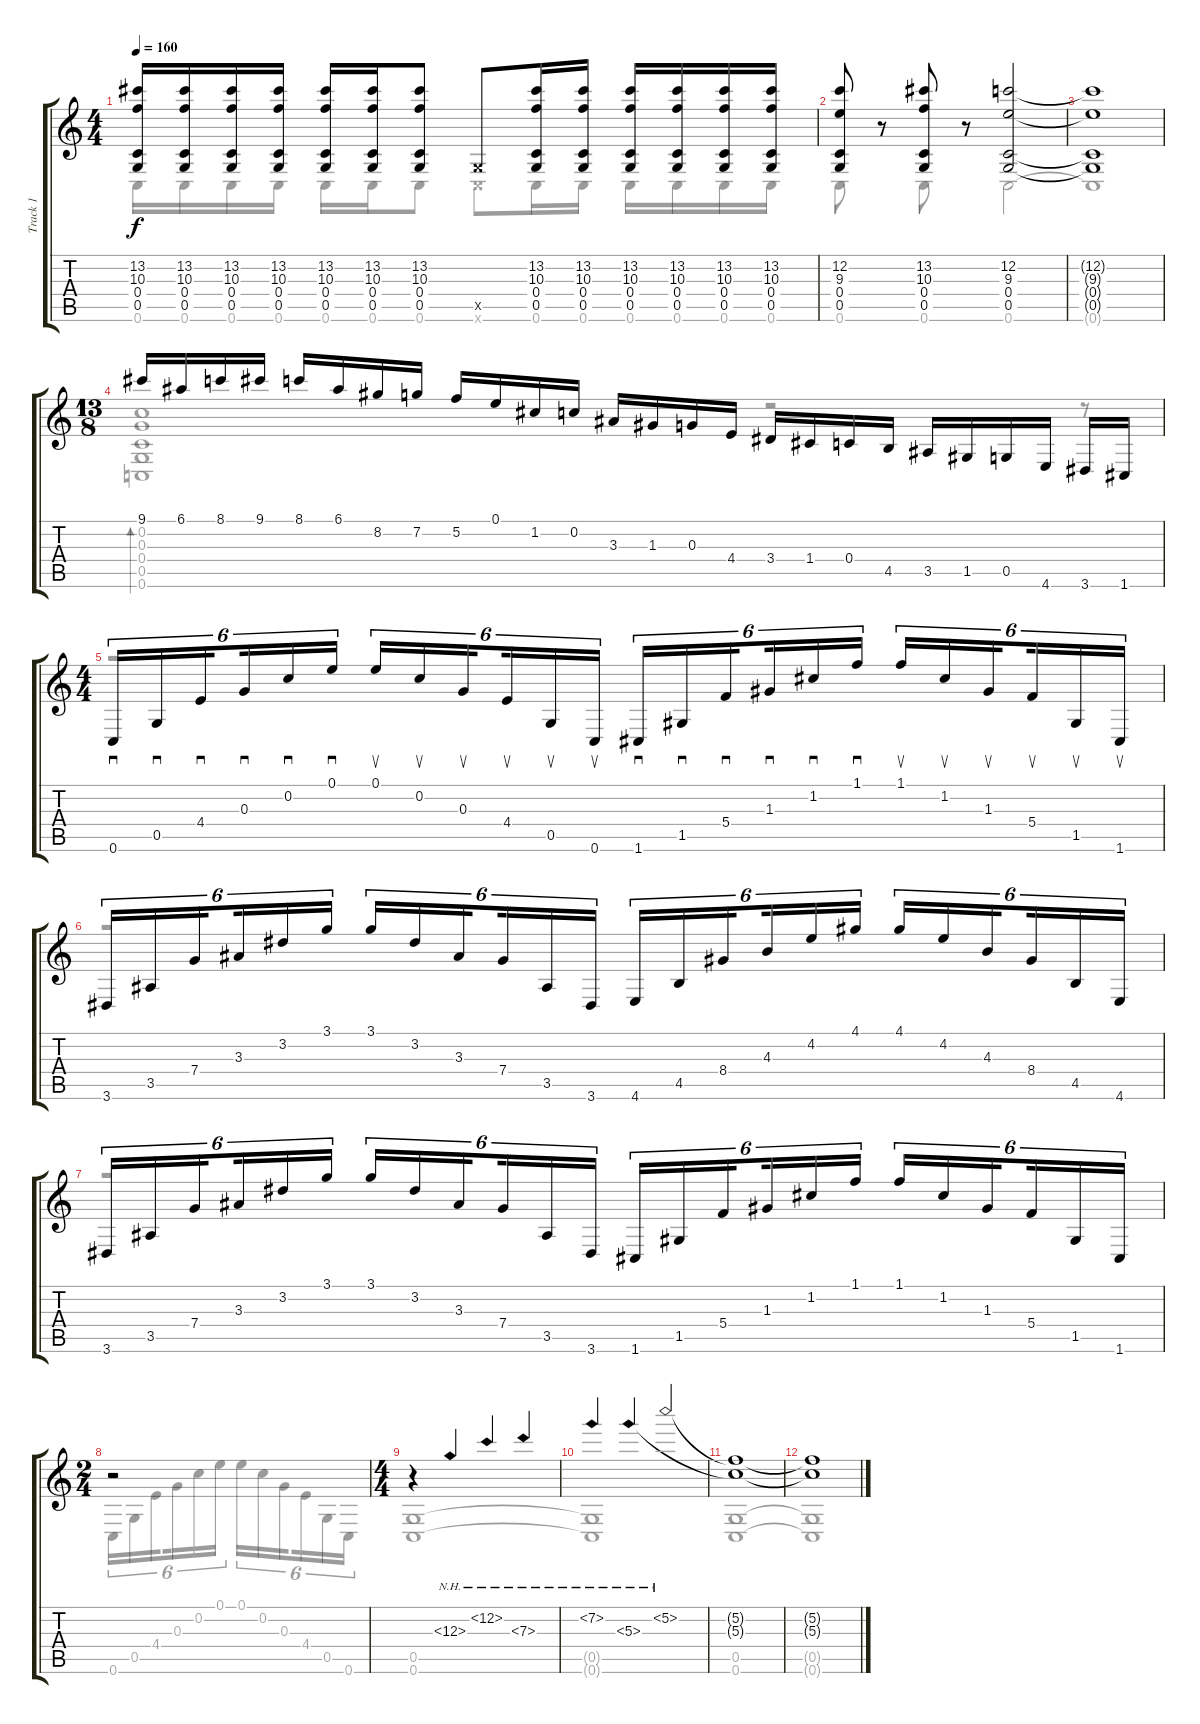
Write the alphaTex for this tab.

\track ("Track 1" "Track 1") {instrument acousticguitarsteel}
\staff {score tabs}
\tuning (E4 C4 G3 C3 G2 C2) {hide}
\voice
\ts (4 4)
\tempo 160
\clef g2
\ks c
(13.2 10.3 0.4 0.5).16{dy f} (13.2 10.3 0.4 0.5).16 (13.2 10.3 0.4 0.5).16 (13.2 10.3 0.4 0.5).16 (13.2 10.3 0.4 0.5).16 (13.2 10.3 0.4 0.5).16 (13.2 10.3 0.4 0.5).8 0.5{x}.8 (13.2 10.3 0.4 0.5).16 (13.2 10.3 0.4 0.5).16 (13.2 10.3 0.4 0.5).16 (13.2 10.3 0.4 0.5).16 (13.2 10.3 0.4 0.5).16 (13.2 10.3 0.4 0.5).16 |
(12.2 9.3 0.4 0.5).8 r.8 (13.2 10.3 0.4 0.5).8 r.8 (12.2 9.3 0.4 0.5).2 |
(12.2{t} 9.3{t} 0.4{t} 0.5{t}).1 |
\ts (13 8)
9.1.16 6.1.16 8.1.16 9.1.16 8.1.16 6.1.16 8.2.16 7.2.16 5.2.16 0.1.16 1.2.16 0.2.16 3.3.16 1.3.16 0.3.16 4.4.16 3.4.16 1.4.16 0.4.16 4.5.16 3.5.16 1.5.16 0.5.16 4.6.16 3.6.16 1.6.16 |
\ts (4 4)
0.6.16{sd tu (6 4)} 0.5.16{sd tu (6 4)} 4.4.16{sd tu (6 4) beam splitsecondary} 0.3.16{sd tu (6 4)} 0.2.16{sd tu (6 4)} 0.1.16{sd tu (6 4)} 0.1.16{su tu (6 4)} 0.2.16{su tu (6 4)} 0.3.16{su tu (6 4) beam splitsecondary} 4.4.16{su tu (6 4)} 0.5.16{su tu (6 4)} 0.6.16{su tu (6 4)} 1.6.16{sd tu (6 4)} 1.5.16{sd tu (6 4)} 5.4.16{sd tu (6 4) beam splitsecondary} 1.3.16{sd tu (6 4)} 1.2.16{sd tu (6 4)} 1.1.16{sd tu (6 4)} 1.1.16{su tu (6 4)} 1.2.16{su tu (6 4)} 1.3.16{su tu (6 4) beam splitsecondary} 5.4.16{su tu (6 4)} 1.5.16{su tu (6 4)} 1.6.16{su tu (6 4)} |
3.6.16{tu (6 4)} 3.5.16{tu (6 4)} 7.4.16{tu (6 4) beam splitsecondary} 3.3.16{tu (6 4)} 3.2.16{tu (6 4)} 3.1.16{tu (6 4)} 3.1.16{tu (6 4)} 3.2.16{tu (6 4)} 3.3.16{tu (6 4) beam splitsecondary} 7.4.16{tu (6 4)} 3.5.16{tu (6 4)} 3.6.16{tu (6 4)} 4.6.16{tu (6 4)} 4.5.16{tu (6 4)} 8.4.16{tu (6 4) beam splitsecondary} 4.3.16{tu (6 4)} 4.2.16{tu (6 4)} 4.1.16{tu (6 4)} 4.1.16{tu (6 4)} 4.2.16{tu (6 4)} 4.3.16{tu (6 4) beam splitsecondary} 8.4.16{tu (6 4)} 4.5.16{tu (6 4)} 4.6.16{tu (6 4)} |
3.6.16{tu (6 4)} 3.5.16{tu (6 4)} 7.4.16{tu (6 4) beam splitsecondary} 3.3.16{tu (6 4)} 3.2.16{tu (6 4)} 3.1.16{tu (6 4)} 3.1.16{tu (6 4)} 3.2.16{tu (6 4)} 3.3.16{tu (6 4) beam splitsecondary} 7.4.16{tu (6 4)} 3.5.16{tu (6 4)} 3.6.16{tu (6 4)} 1.6.16{tu (6 4)} 1.5.16{tu (6 4)} 5.4.16{tu (6 4) beam splitsecondary} 1.3.16{tu (6 4)} 1.2.16{tu (6 4)} 1.1.16{tu (6 4)} 1.1.16{tu (6 4)} 1.2.16{tu (6 4)} 1.3.16{tu (6 4) beam splitsecondary} 5.4.16{tu (6 4)} 1.5.16{tu (6 4)} 1.6.16{tu (6 4)} |
\ts (2 4)
r.2 |
\ts (4 4)
r.4 12.3{nh}.4 12.2{nh}.4 7.3{nh}.4 |
7.2{nh}.4 5.3{nh}.4 5.2{nh}.2 |
(5.2{t} 5.3{t}).1 |
(5.2{t} 5.3{t}).1
\voice
\clef g2
\ottava regular
\simile none
\ks c
0.6.16{dy f} 0.6.16 0.6.16 0.6.16 0.6.16 0.6.16 0.6.8 0.6{x}.8 0.6.16 0.6.16 0.6.16 0.6.16 0.6.16 0.6.16 |
0.6.8 r.8 0.6.8 r.8 0.6.2 |
0.6{t}.1 |
(0.2 0.3 0.4 0.5 0.6).1{bd 60} r.2 r.8 |
r.1 |
r.1 |
r.1 |
0.6.16{tu (6 4)} 0.5.16{tu (6 4)} 4.4.16{tu (6 4) beam splitsecondary} 0.3.16{tu (6 4)} 0.2.16{tu (6 4)} 0.1.16{tu (6 4)} 0.1.16{tu (6 4)} 0.2.16{tu (6 4)} 0.3.16{tu (6 4) beam splitsecondary} 4.4.16{tu (6 4)} 0.5.16{tu (6 4)} 0.6.16{tu (6 4)} |
(0.5 0.6).1 |
(0.5{t} 0.6{t}).1 |
(0.5 0.6).1 |
(0.5{t} 0.6{t}).1
